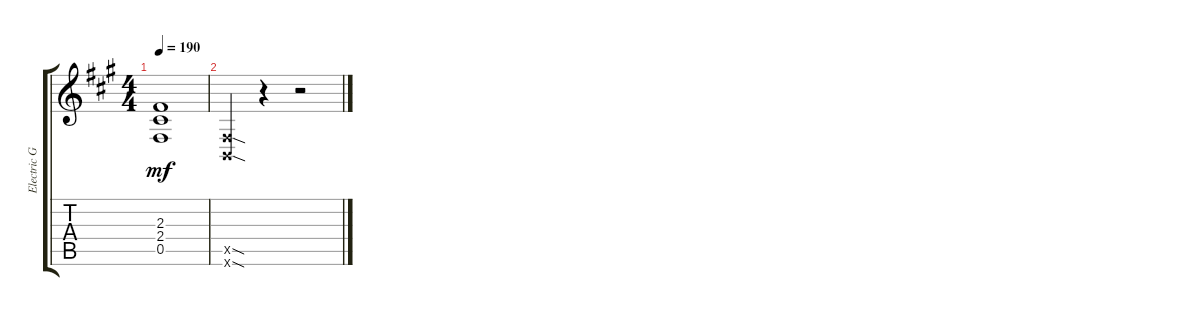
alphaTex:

\track ("Electric Guitar <葵>" "Electric G") {instrument distortionguitar}
\staff {score tabs}
\tuning (Db4 Ab3 E3 B2 Gb2 B1) {hide}
\ts (4 4)
\tempo 190
\clef g2
\ks a
(2.3{t} 2.4{t} 0.5{t}).1{dy mf} |
(0.5{sod x} 0.6{sod x}).4 r.4 r.2
